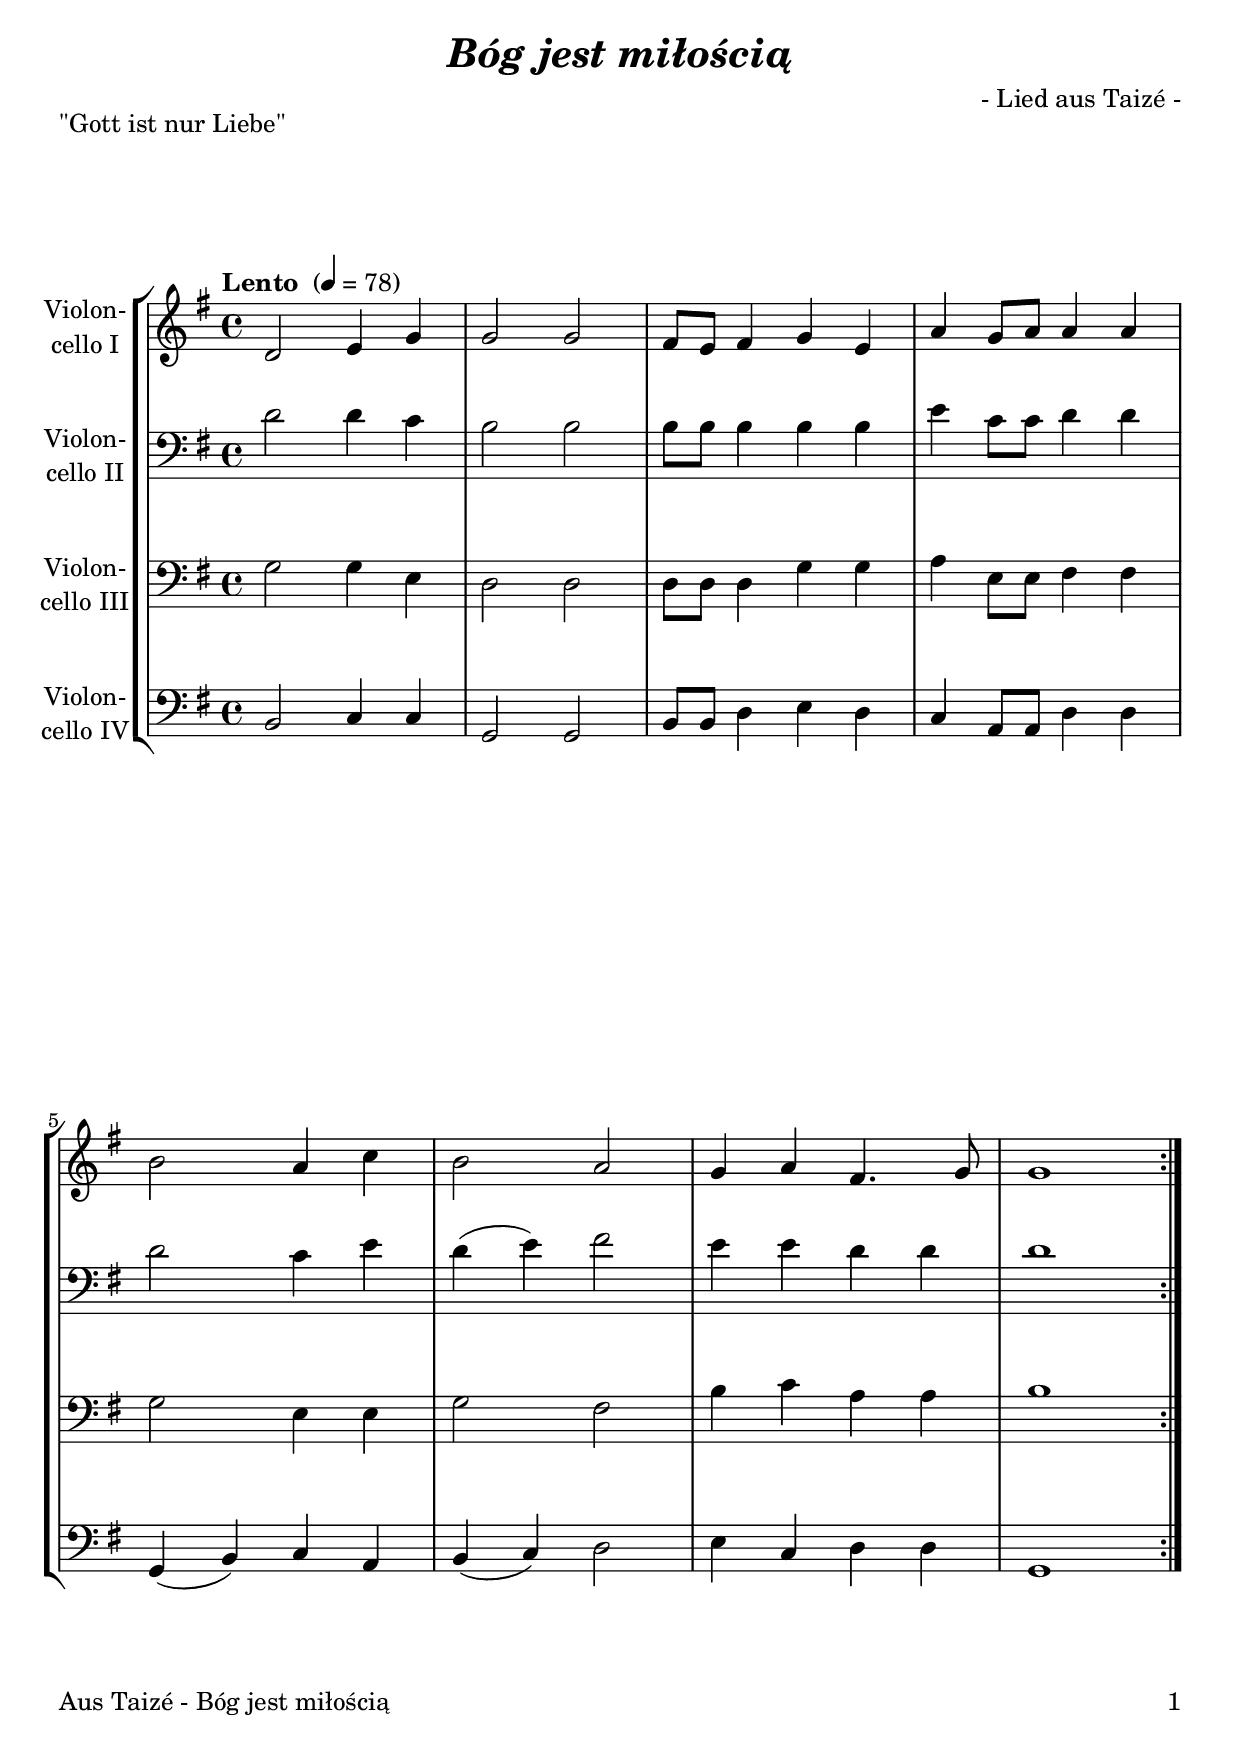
\version "2.18.2"
\include "deutsch.ly"
  
#(set-global-staff-size 22)

\header {
  title     = \markup \bold \italic "Bóg jest miłością"
  composer  = "- Lied aus Taizé -"
%  arranger  = ""
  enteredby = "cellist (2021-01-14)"
  piece     = "\"Gott ist nur Liebe\""
}

voiceconsts = {
  \key a \major
  \time 4/4
  \clef "bass"
%  \numericTimeSignature
  % Set default beaming for all staves
%  \set Timing.beamExceptions = #'()
%  \set Timing.baseMoment     = #(ly:make-moment 1 4)
%  \set Timing.beatStructure  = #'(1 1 1 1)
  \tempo "Lento " 4=78
}

micl = "clarinet"
mifl = "flute"
miob = "oboe"
mifh = "french horn"
misx = "tenor sax"
mist = "string ensemble 1"
miba = "cello"

mol = \markup \italic "molto"
rit = \mark \markup \box \italic "rit."
sim = \markup \italic "simile"

va = \relative c' {
  \voiceconsts
  \clef "treble"
  
  \repeat volta 2 {
    e2 fis4 a
    a2 a
    gis8 fis gis4 a fis
    h a8 h h4 h
    
    cis2 h4 d
    cis2 h
    a4 h gis4. a8
    a1
  }
}

vb = \relative c' {
  \voiceconsts
  
  \repeat volta 2 {
    e2 e4 d
    cis2 cis
    cis8 cis cis4 cis cis
    fis d8 d e4 e

    e2 d4 fis
    e( fis) gis2
    fis4 fis e e
    e1
  }
}

vc = \relative c' {
  \voiceconsts

  \repeat volta 2 {
    a2 a4 fis
    e2 e
    e8 e e4 a a
    h fis8 fis gis4 gis

    a2 fis4 fis
    a2 gis
    cis4 d h h
    cis1
  }
}

vd = \relative c {
  \voiceconsts

  \repeat volta 2 {
    cis2 d4 d
    a2 a
    cis8 cis e4 fis e
    d h8 h e4 e

    a,( cis) d h
    cis( d) e2
    fis4 d e e
    a,1
  }
}


music = \new StaffGroup <<
      \new Staff {
	\set Staff.midiInstrument = \miba
	\set Staff.instrumentName = \markup \center-column { "Violon-" "cello I" }
	\transpose a g { \va }
      }

      \new Staff {
	\set Staff.midiInstrument = \miba
	\set Staff.instrumentName = \markup \center-column { "Violon-" "cello II" }
	\transpose a g { \vb }
      }

      \new Staff {
	\set Staff.midiInstrument = \miba
	\set Staff.instrumentName = \markup \center-column { "Violon-" "cello III" }
	\transpose a g { \vc }
      }

      \new Staff {
	\set Staff.midiInstrument = \miba
	\set Staff.instrumentName = \markup \center-column { "Violon-" "cello IV" }
	\transpose a g { \vd }
      }
>>

\book {
   \paper {
    print-page-number = ##t
    print-first-page-number = ##t
    ragged-last-bottom = ##f
    oddHeaderMarkup = \markup \null
    evenHeaderMarkup = \markup \null
    oddFooterMarkup = \markup {
      \fill-line {
        \on-the-fly #print-page-number-check-first
        "Aus Taizé - Bóg jest miłością" \fromproperty #'page:page-number-string
      }
    }
    evenFooterMarkup = \oddFooterMarkup
  } \score {
    \music
    \layout {}
  }

  \score {
    \unfoldRepeats \music

    \midi {
      \context {
        \Score
      }
    }
  }
}